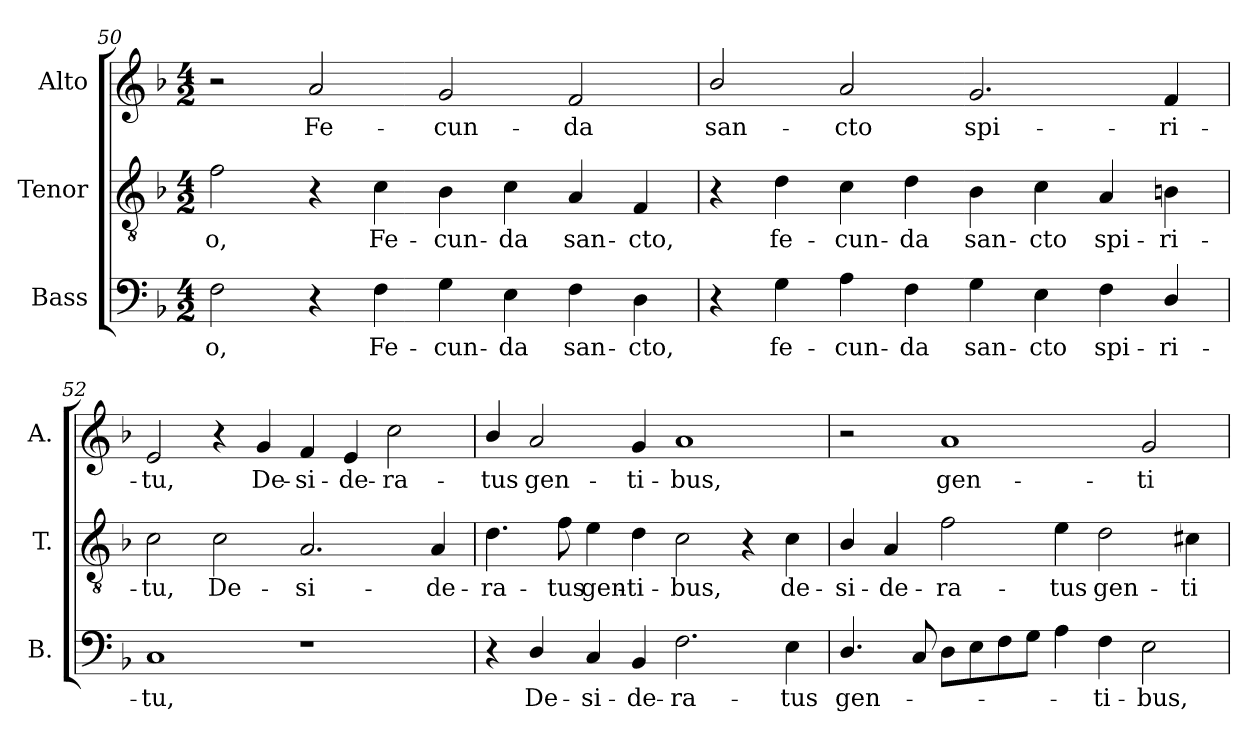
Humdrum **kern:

**kern	**text	**kern	**text	**kern	**text
*part3	*part3	*part2	*part2	*part1	*part1
*staff3	*staff3	*staff2	*staff2	*staff1	*staff1
*I"Bass	*	*I"Tenor	*	*I"Alto	*
*I'B.	*	*I'T.	*	*I'A.	*
*clefF4	*	*clefGv2	*	*clefG2	*
*	*	*ITrd7c12	*	*	*
*k[b-]	*	*k[b-]	*	*k[b-]	*
*F:	*	*F:	*	*F:	*
*M4/2	*	*M4/2	*	*M4/2	*
=50	=50	=50	=50	=50	=50
!	!LO:LY:b:color=#000000	!	!	!	!
!	!	!	!LO:LY:b:color=#000000	!	!
2Fi\	-o,	2Fi\	-o,	2r	.
!	!	!	!	!	!LO:LY:b:color=#000000
4r	.	4r	.	2ai/	Fe-
!	!LO:LY:b:color=#000000	!	!	!	!
!	!	!	!LO:LY:b:color=#000000	!	!
4Fi\	Fe-	4Ci\	Fe-	.	.
!	!LO:LY:b:color=#000000	!	!	!	!
!	!	!	!LO:LY:b:color=#000000	!	!
!	!	!	!	!	!LO:LY:b:color=#000000
4Gi\	-cun-	4BB-i\	-cun-	2gi/	-cun-
!	!LO:LY:b:color=#000000	!	!	!	!
!	!	!	!LO:LY:b:color=#000000	!	!
4Ei\	-da	4Ci\	-da	.	.
!	!LO:LY:b:color=#000000	!	!	!	!
!	!	!	!LO:LY:b:color=#000000	!	!
!	!	!	!	!	!LO:LY:b:color=#000000
4Fi\	san-	4AAi/	san-	2fi/	-da
!	!LO:LY:b:color=#000000	!	!	!	!
!	!	!	!LO:LY:b:color=#000000	!	!
4Di\	-cto,	4FFi/	-cto,	.	.
!!LO:LB:g=z
=51	=51	=51	=51	=51	=51
!	!	!	!	!	!LO:LY:b:color=#000000
4r	.	4r	.	2b-i/	san-
!	!LO:LY:b:color=#000000	!	!	!	!
!	!	!	!LO:LY:b:color=#000000	!	!
4Gi\	fe-	4Di\	fe-	.	.
!	!LO:LY:b:color=#000000	!	!	!	!
!	!	!	!LO:LY:b:color=#000000	!	!
!	!	!	!	!	!LO:LY:b:color=#000000
4Ai\	-cun-	4Ci\	-cun-	2ai/	-cto
!	!LO:LY:b:color=#000000	!	!	!	!
!	!	!	!LO:LY:b:color=#000000	!	!
4Fi\	-da	4Di\	-da	.	.
!	!LO:LY:b:color=#000000	!	!	!	!
!	!	!	!LO:LY:b:color=#000000	!	!
!	!	!	!	!	!LO:LY:b:color=#000000
4Gi\	san-	4BB-i\	san-	2.gi/	spi-
!	!LO:LY:b:color=#000000	!	!	!	!
!	!	!	!LO:LY:b:color=#000000	!	!
4Ei\	-cto	4Ci\	-cto	.	.
!	!LO:LY:b:color=#000000	!	!	!	!
!	!	!	!LO:LY:b:color=#000000	!	!
4Fi\	spi-	4AAi/	spi-	.	.
!	!LO:LY:b:color=#000000	!	!	!	!
!	!	!	!LO:LY:b:color=#000000	!	!
!	!	!	!	!	!LO:LY:b:color=#000000
4Di/	-ri-	4BBni\	-ri-	4fi/	-ri-
=52	=52	=52	=52	=52	=52
!	!LO:LY:b:color=#000000	!	!	!	!
!	!	!	!LO:LY:b:color=#000000	!	!
!	!	!	!	!	!LO:LY:b:color=#000000
1Ci	-tu,	2Ci\	-tu,	2ei/	-tu,
!	!	!	!LO:LY:b:color=#000000	!	!
.	.	2Ci\	De-	4r	.
!	!	!	!	!	!LO:LY:b:color=#000000
.	.	.	.	4gi/	De-
!	!	!	!LO:LY:b:color=#000000	!	!
!	!	!	!	!	!LO:LY:b:color=#000000
1r	.	2.AAi/	-si-	4fi/	-si-
!	!	!	!	!	!LO:LY:b:color=#000000
.	.	.	.	4ei/	-de-
!	!	!	!	!	!LO:LY:b:color=#000000
.	.	.	.	2cci\	-ra-
!	!	!	!LO:LY:b:color=#000000	!	!
.	.	4AAi/	-de-	.	.
=53	=53	=53	=53	=53	=53
!	!	!	!LO:LY:b:color=#000000	!	!
!	!	!	!	!	!LO:LY:b:color=#000000
4r	.	4.Di\	-ra-	4b-i/	-tus
!	!LO:LY:b:color=#000000	!	!	!	!
!	!	!	!	!	!LO:LY:b:color=#000000
4Di/	De-	.	.	2ai/	gen-
!	!	!	!LO:LY:b:color=#000000	!	!
.	.	8Fi\	-tus	.	.
!	!LO:LY:b:color=#000000	!	!	!	!
!	!	!	!LO:LY:b:color=#000000	!	!
4Ci/	-si-	4Ei\	gen-	.	.
!	!LO:LY:b:color=#000000	!	!	!	!
!	!	!	!LO:LY:b:color=#000000	!	!
!	!	!	!	!	!LO:LY:b:color=#000000
4BB-i/	-de-	4Di\	-ti-	4gi/	-ti-
!	!LO:LY:b:color=#000000	!	!	!	!
!	!	!	!LO:LY:b:color=#000000	!	!
!	!	!	!	!	!LO:LY:b:color=#000000
2.Fi\	-ra-	2Ci\	-bus,	1ai	-bus,
.	.	4r	.	.	.
!	!LO:LY:b:color=#000000	!	!	!	!
!	!	!	!LO:LY:b:color=#000000	!	!
4Ei\	-tus	4Ci\	de-	.	.
!!LO:LB:g=z
=54	=54	=54	=54	=54	=54
!	!LO:LY:b:color=#000000	!	!	!	!
!	!	!	!LO:LY:b:color=#000000	!	!
4.Di/	gen-	4BB-i/	-si-	2r	.
!	!	!	!LO:LY:b:color=#000000	!	!
.	.	4AAi/	-de-	.	.
8Ci/	.	.	.	.	.
!	!	!	!LO:LY:b:color=#000000	!	!
!	!	!	!	!	!LO:LY:b:color=#000000
8Di\L	.	2Fi\	-ra-	1ai	gen-
8Ei\	.	.	.	.	.
8Fi\	.	.	.	.	.
8Gi\J	.	.	.	.	.
!	!	!	!LO:LY:b:color=#000000	!	!
4Ai\	.	4Ei\	-tus	.	.
!	!LO:LY:b:color=#000000	!	!	!	!
!	!	!	!LO:LY:b:color=#000000	!	!
4Fi\	-ti-	2Di\	gen-	.	.
!	!LO:LY:b:color=#000000	!	!	!	!
!	!	!	!	!	!LO:LY:b:color=#000000
2Ei\	-bus,	.	.	2gi/	-ti-
!	!	!	!LO:LY:b:color=#000000	!	!
.	.	4C#Xi\	-ti-	.	.
=	=	=	=	=	=
*-	*-	*-	*-	*-	*-
